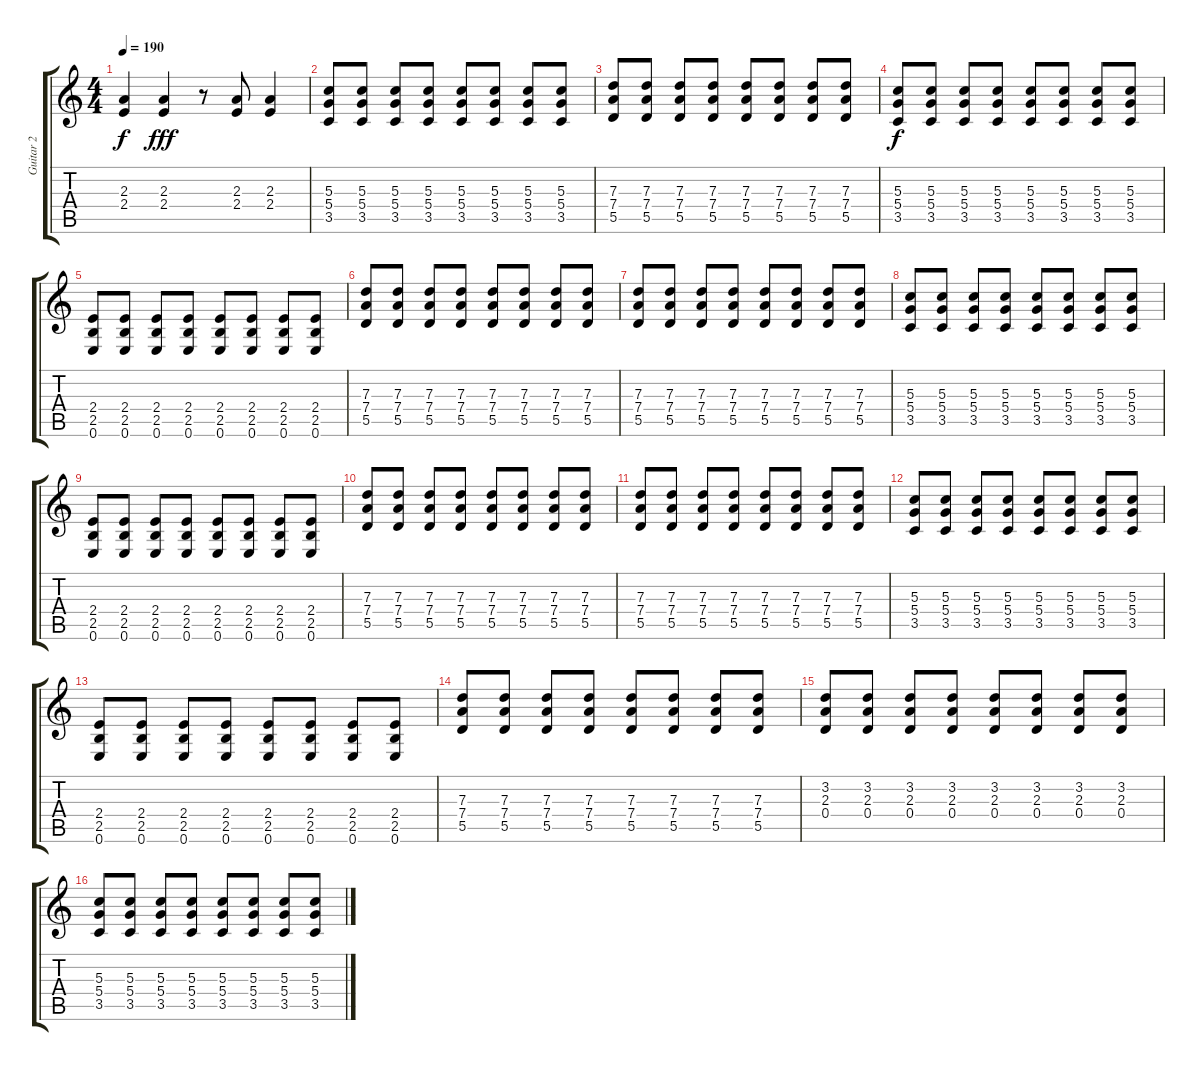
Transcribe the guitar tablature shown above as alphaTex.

\track ("Guitar 2" "Guitar 2") {instrument overdrivenguitar}
\staff {score tabs}
\tuning (E4 B3 G3 D3 A2 E2) {hide}
\ts (4 4)
\tempo 190
\clef g2
\ks c
(2.3 2.4).4{dy f} (2.3 2.4).4{dy fff} r.8 (2.3 2.4).8 (2.3 2.4).4 |
(5.3 5.4 3.5).8 (5.3 5.4 3.5).8 (5.3 5.4 3.5).8 (5.3 5.4 3.5).8 (5.3 5.4 3.5).8 (5.3 5.4 3.5).8 (5.3 5.4 3.5).8 (5.3 5.4 3.5).8 |
(7.3 7.4 5.5).8 (7.3 7.4 5.5).8 (7.3 7.4 5.5).8 (7.3 7.4 5.5).8 (7.3 7.4 5.5).8 (7.3 7.4 5.5).8 (7.3 7.4 5.5).8 (7.3 7.4 5.5).8 |
(5.3 5.4 3.5).8{dy f} (5.3 5.4 3.5).8 (5.3 5.4 3.5).8 (5.3 5.4 3.5).8 (5.3 5.4 3.5).8 (5.3 5.4 3.5).8 (5.3 5.4 3.5).8 (5.3 5.4 3.5).8 |
(2.4 2.5 0.6).8 (2.4 2.5 0.6).8 (2.4 2.5 0.6).8 (2.4 2.5 0.6).8 (2.4 2.5 0.6).8 (2.4 2.5 0.6).8 (2.4 2.5 0.6).8 (2.4 2.5 0.6).8 |
(7.3 7.4 5.5).8 (7.3 7.4 5.5).8 (7.3 7.4 5.5).8 (7.3 7.4 5.5).8 (7.3 7.4 5.5).8 (7.3 7.4 5.5).8 (7.3 7.4 5.5).8 (7.3 7.4 5.5).8 |
(7.3 7.4 5.5).8 (7.3 7.4 5.5).8 (7.3 7.4 5.5).8 (7.3 7.4 5.5).8 (7.3 7.4 5.5).8 (7.3 7.4 5.5).8 (7.3 7.4 5.5).8 (7.3 7.4 5.5).8 |
(5.3 5.4 3.5).8 (5.3 5.4 3.5).8 (5.3 5.4 3.5).8 (5.3 5.4 3.5).8 (5.3 5.4 3.5).8 (5.3 5.4 3.5).8 (5.3 5.4 3.5).8 (5.3 5.4 3.5).8 |
(2.4 2.5 0.6).8 (2.4 2.5 0.6).8 (2.4 2.5 0.6).8 (2.4 2.5 0.6).8 (2.4 2.5 0.6).8 (2.4 2.5 0.6).8 (2.4 2.5 0.6).8 (2.4 2.5 0.6).8 |
(7.3 7.4 5.5).8 (7.3 7.4 5.5).8 (7.3 7.4 5.5).8 (7.3 7.4 5.5).8 (7.3 7.4 5.5).8 (7.3 7.4 5.5).8 (7.3 7.4 5.5).8 (7.3 7.4 5.5).8 |
(7.3 7.4 5.5).8 (7.3 7.4 5.5).8 (7.3 7.4 5.5).8 (7.3 7.4 5.5).8 (7.3 7.4 5.5).8 (7.3 7.4 5.5).8 (7.3 7.4 5.5).8 (7.3 7.4 5.5).8 |
(5.3 5.4 3.5).8 (5.3 5.4 3.5).8 (5.3 5.4 3.5).8 (5.3 5.4 3.5).8 (5.3 5.4 3.5).8 (5.3 5.4 3.5).8 (5.3 5.4 3.5).8 (5.3 5.4 3.5).8 |
(2.4 2.5 0.6).8 (2.4 2.5 0.6).8 (2.4 2.5 0.6).8 (2.4 2.5 0.6).8 (2.4 2.5 0.6).8 (2.4 2.5 0.6).8 (2.4 2.5 0.6).8 (2.4 2.5 0.6).8 |
(7.3 7.4 5.5).8 (7.3 7.4 5.5).8 (7.3 7.4 5.5).8 (7.3 7.4 5.5).8 (7.3 7.4 5.5).8 (7.3 7.4 5.5).8 (7.3 7.4 5.5).8 (7.3 7.4 5.5).8 |
(3.2 2.3 0.4).8 (3.2 2.3 0.4).8 (3.2 2.3 0.4).8 (3.2 2.3 0.4).8 (3.2 2.3 0.4).8 (3.2 2.3 0.4).8 (3.2 2.3 0.4).8 (3.2 2.3 0.4).8 |
(5.3 5.4 3.5).8 (5.3 5.4 3.5).8 (5.3 5.4 3.5).8 (5.3 5.4 3.5).8 (5.3 5.4 3.5).8 (5.3 5.4 3.5).8 (5.3 5.4 3.5).8 (5.3 5.4 3.5).8
